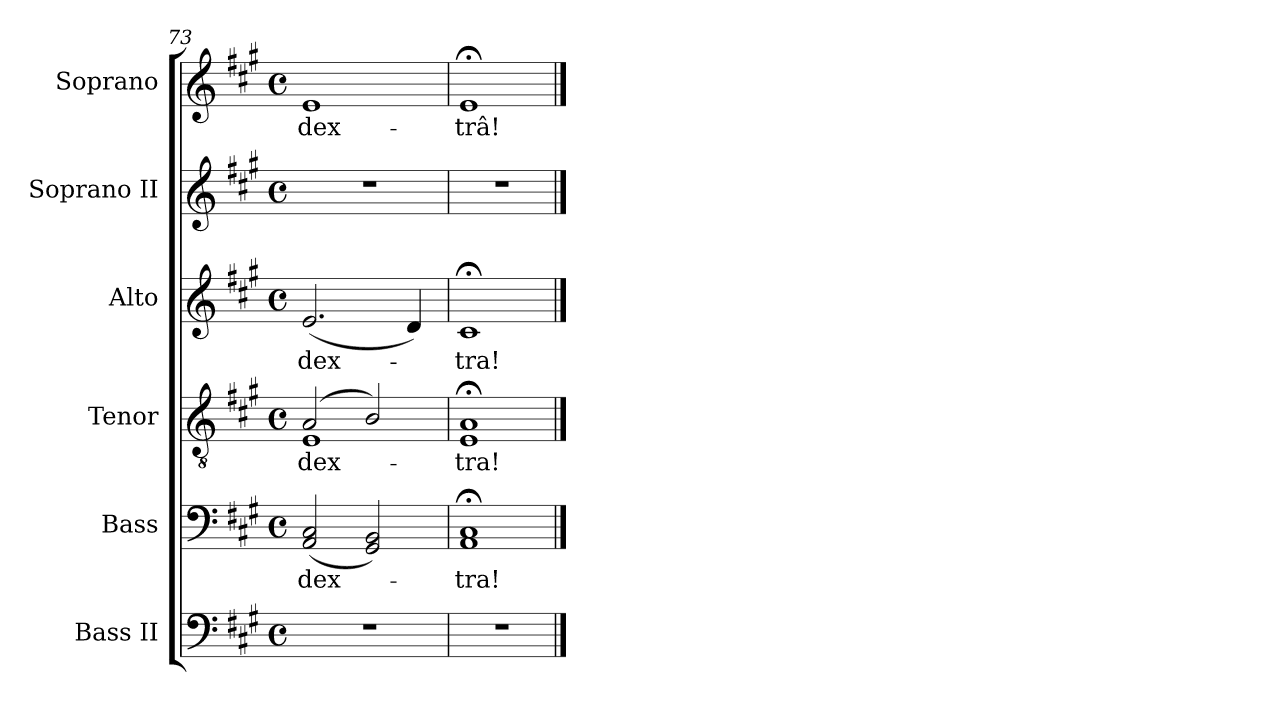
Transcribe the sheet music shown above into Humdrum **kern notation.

**kern	**kern	**text	**kern	**text	**kern	**text	**kern	**kern	**text
*part6	*part5	*part5	*part4	*part4	*part3	*part3	*part2	*part1	*part1
*staff6	*staff5	*staff5	*staff4	*staff4	*staff3	*staff3	*staff2	*staff1	*staff1
*I"Bass II	*I"Bass	*	*I"Tenor	*	*I"Alto	*	*I"Soprano II	*I"Soprano	*
*I'B.	*I'B.	*	*I'T.	*	*I'A.	*	*I'S.	*I'S.	*
*clefF4	*clefF4	*	*clefGv2	*	*clefG2	*	*clefG2	*clefG2	*
*	*	*	*ITrd7c12	*	*	*	*	*	*
*k[f#c#g#]	*k[f#c#g#]	*	*k[f#c#g#]	*	*k[f#c#g#]	*	*k[f#c#g#]	*k[f#c#g#]	*
*A:	*A:	*	*A:	*	*A:	*	*A:	*A:	*
*M4/4	*M4/4	*	*M4/4	*	*M4/4	*	*M4/4	*M4/4	*
*met(c)	*met(c)	*	*met(c)	*	*met(c)	*	*met(c)	*met(c)	*
=73	=73	=73	=73	=73	=73	=73	=73	=73	=73
!	!	!LO:LY:b:color=#000000	!	!	!	!	!	!	!
!	!	!	!	!LO:LY:b:color=#000000	!	!	!	!	!
*	*	*	*^	*	*	*	*	*	*
!	!	!	!	!	!	!	!LO:LY:b:color=#000000	!	!	!
!	!	!	!	!	!	!	!	!	!	!LO:LY:b:color=#000000
1r	(2AAi/ 2C#i	dex-	(2AAi/	1EEi	dex-	(2.ei/	dex-	1r	1ei	dex-
.	2GG#i/ 2BBi)	.	2BBi/)	.	.	.	.	.	.	.
.	.	.	.	.	.	4di/)	.	.	.	.
*	*	*	*v	*v	*	*	*	*	*	*
=74	=74	=74	=74	=74	=74	=74	=74	=74	=74
!	!	!LO:LY:b:color=#000000	!	!	!	!	!	!	!
!	!	!	!	!LO:LY:b:color=#000000	!	!	!	!	!
!	!	!	!	!	!	!LO:LY:b:color=#000000	!	!	!
!	!	!	!	!	!	!	!	!	!LO:LY:b:color=#000000
1r	1AAi; 1C#i;	-tra!	1EEi; 1AAi;	-tra!	1c#;i	-tra!	1r	1e;i	-trâ!
==	==	==	==	==	==	==	==	==	==
*-	*-	*-	*-	*-	*-	*-	*-	*-	*-
